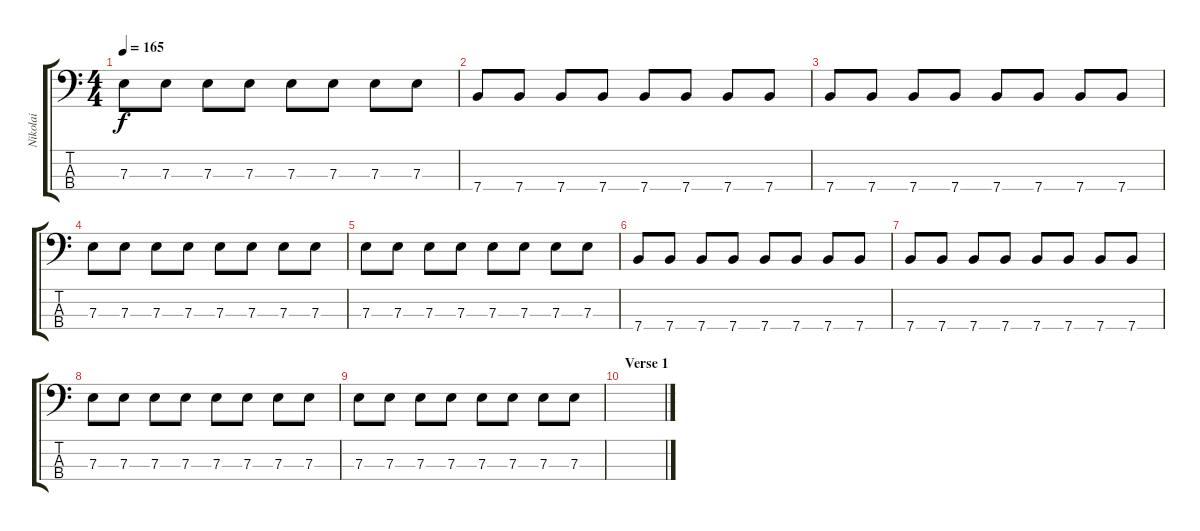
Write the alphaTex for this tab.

\track ("Nikolai" "Nikolai") {instrument electricbasspick}
\staff {score tabs}
\tuning (G2 D2 A1 E1) {hide}
\ts (4 4)
\tempo 165
\clef f4
\ks c
7.3.8{dy f} 7.3.8 7.3.8 7.3.8 7.3.8 7.3.8 7.3.8 7.3.8 |
7.4.8 7.4.8 7.4.8 7.4.8 7.4.8 7.4.8 7.4.8 7.4.8 |
7.4.8 7.4.8 7.4.8 7.4.8 7.4.8 7.4.8 7.4.8 7.4.8 |
7.3.8 7.3.8 7.3.8 7.3.8 7.3.8 7.3.8 7.3.8 7.3.8 |
7.3.8 7.3.8 7.3.8 7.3.8 7.3.8 7.3.8 7.3.8 7.3.8 |
7.4.8 7.4.8 7.4.8 7.4.8 7.4.8 7.4.8 7.4.8 7.4.8 |
7.4.8 7.4.8 7.4.8 7.4.8 7.4.8 7.4.8 7.4.8 7.4.8 |
7.3.8 7.3.8 7.3.8 7.3.8 7.3.8 7.3.8 7.3.8 7.3.8 |
7.3.8 7.3.8 7.3.8 7.3.8 7.3.8 7.3.8 7.3.8 7.3.8 |
\section ("" "Verse 1")
